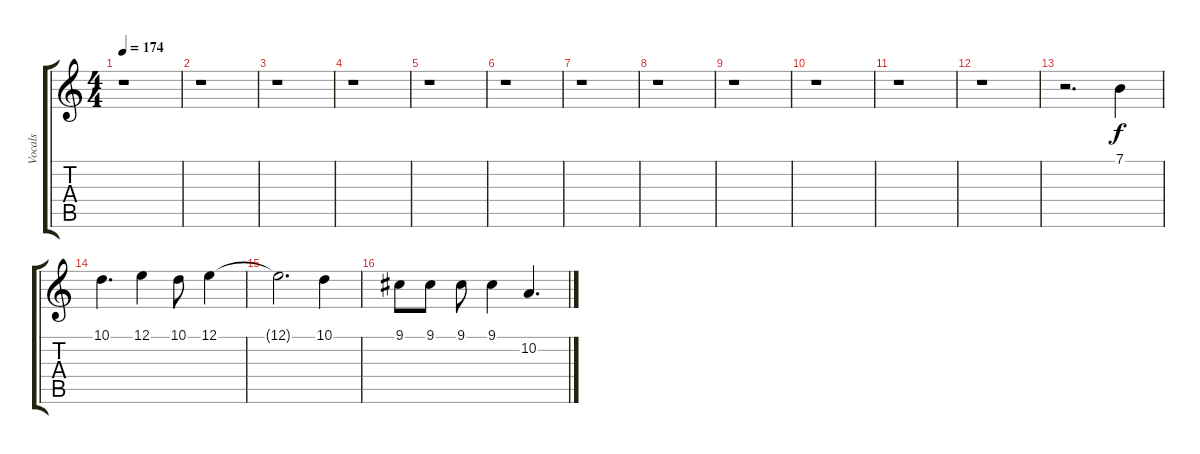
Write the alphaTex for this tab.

\track ("Vocals" "Vocals") {instrument lead3calliope}
\staff {score tabs}
\tuning (E4 B3 G3 D3 A2 E2) {hide}
\ts (4 4)
\tempo 174
\clef g2
\ks c
r.1{dy f} |
r.1 |
r.1 |
r.1 |
r.1 |
r.1 |
r.1 |
r.1 |
r.1 |
r.1 |
r.1 |
r.1 |
r.2{d} 7.1.4 |
10.1.4{d} 12.1.4 10.1.8 12.1.4 |
12.1{t}.2{d} 10.1.4 |
9.1.8 9.1.8 9.1.8 9.1.4 10.2.4{d}
